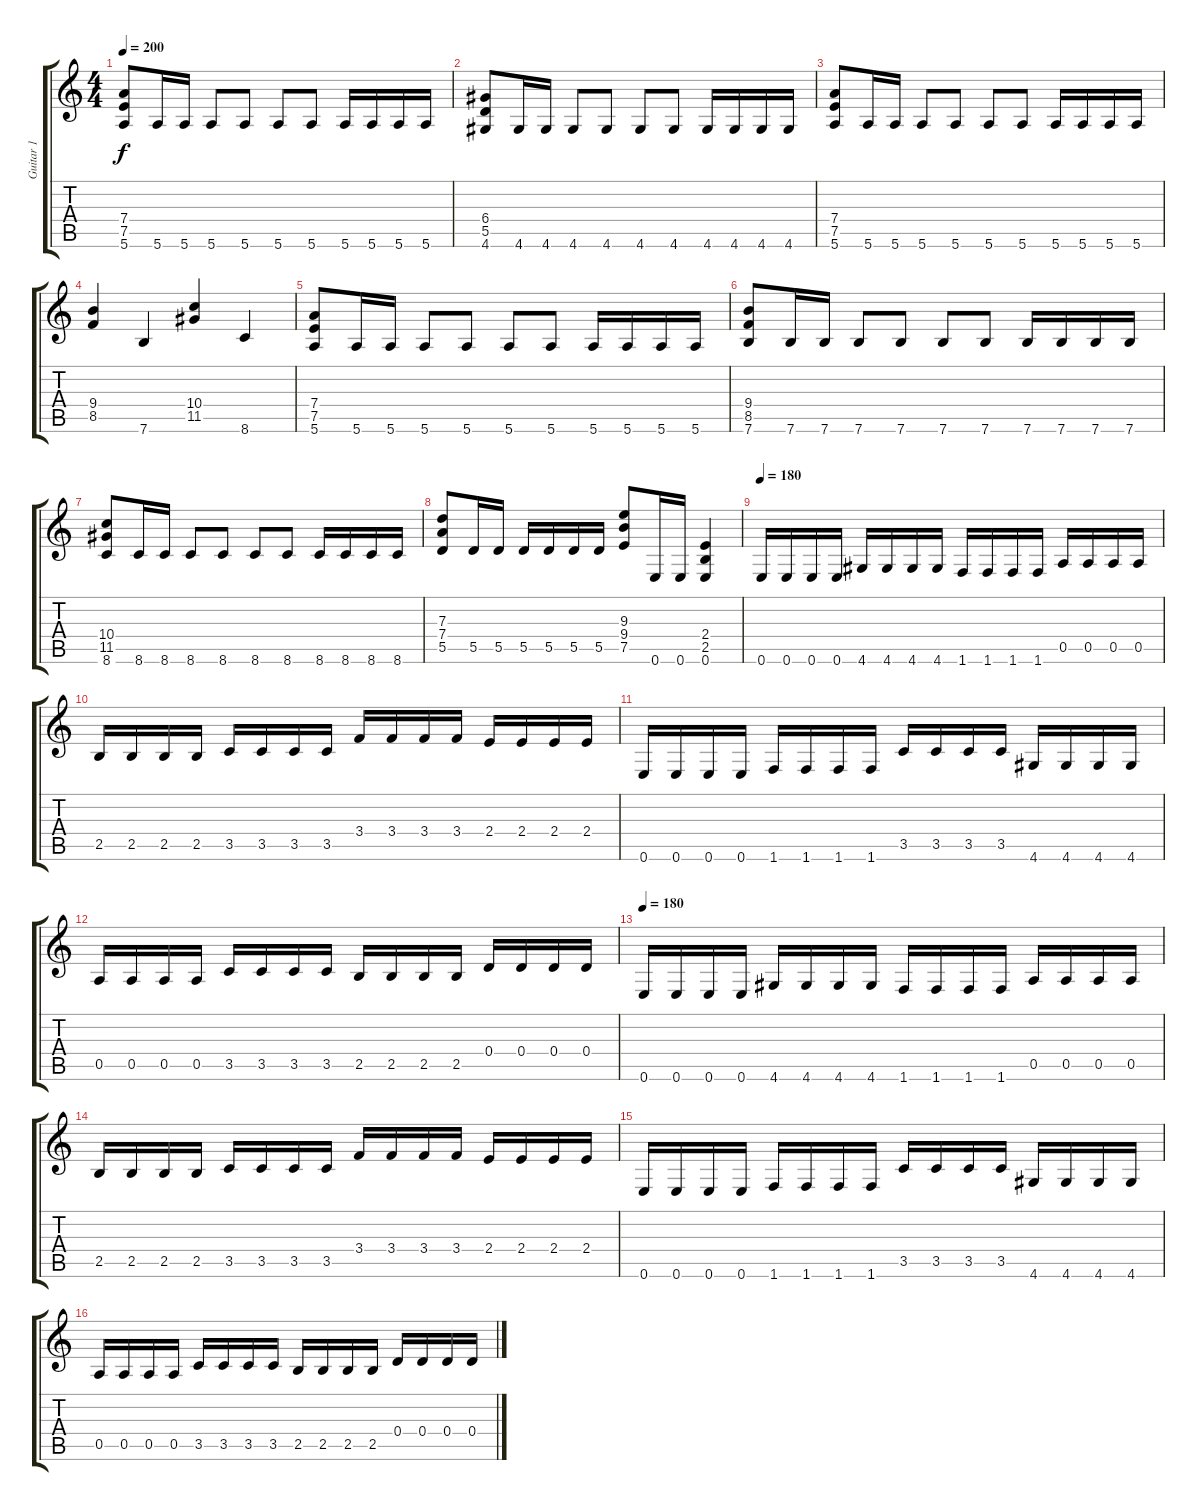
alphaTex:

\track ("Guitar 1" "Guitar 1") {instrument distortionguitar}
\staff {score tabs}
\tuning (E4 B3 G3 D3 A2 E2) {hide}
\ts (4 4)
\tempo 200
\clef g2
\ks c
(7.4 7.5 5.6).8{dy f} 5.6.16 5.6.16 5.6.8 5.6.8 5.6.8 5.6.8 5.6.16 5.6.16 5.6.16 5.6.16 |
(6.4 5.5 4.6).8 4.6.16 4.6.16 4.6.8 4.6.8 4.6.8 4.6.8 4.6.16 4.6.16 4.6.16 4.6.16 |
(7.4 7.5 5.6).8 5.6.16 5.6.16 5.6.8 5.6.8 5.6.8 5.6.8 5.6.16 5.6.16 5.6.16 5.6.16 |
(9.4 8.5).4 7.6.4 (10.4 11.5).4 8.6.4 |
(7.4 7.5 5.6).8 5.6.16 5.6.16 5.6.8 5.6.8 5.6.8 5.6.8 5.6.16 5.6.16 5.6.16 5.6.16 |
(9.4 8.5 7.6).8 7.6.16 7.6.16 7.6.8 7.6.8 7.6.8 7.6.8 7.6.16 7.6.16 7.6.16 7.6.16 |
(10.4 11.5 8.6).8 8.6.16 8.6.16 8.6.8 8.6.8 8.6.8 8.6.8 8.6.16 8.6.16 8.6.16 8.6.16 |
(7.3 7.4 5.5).8 5.5.16 5.5.16 5.5.16 5.5.16 5.5.16 5.5.16 (9.3 9.4 7.5).8 0.6.16 0.6.16 (2.4 2.5 0.6).4 |
\tempo 180
0.6.16{volume 16} 0.6.16 0.6.16 0.6.16 4.6.16 4.6.16 4.6.16 4.6.16 1.6.16 1.6.16 1.6.16 1.6.16 0.5.16 0.5.16 0.5.16 0.5.16 |
2.5.16 2.5.16 2.5.16 2.5.16 3.5.16 3.5.16 3.5.16 3.5.16 3.4.16 3.4.16 3.4.16 3.4.16 2.4.16 2.4.16 2.4.16 2.4.16 |
0.6.16 0.6.16 0.6.16 0.6.16 1.6.16 1.6.16 1.6.16 1.6.16 3.5.16 3.5.16 3.5.16 3.5.16 4.6.16 4.6.16 4.6.16 4.6.16 |
0.5.16 0.5.16 0.5.16 0.5.16 3.5.16 3.5.16 3.5.16 3.5.16 2.5.16 2.5.16 2.5.16 2.5.16 0.4.16 0.4.16 0.4.16 0.4.16 |
\tempo 180
0.6.16{volume 16} 0.6.16 0.6.16 0.6.16 4.6.16 4.6.16 4.6.16 4.6.16 1.6.16 1.6.16 1.6.16 1.6.16 0.5.16 0.5.16 0.5.16 0.5.16 |
2.5.16 2.5.16 2.5.16 2.5.16 3.5.16 3.5.16 3.5.16 3.5.16 3.4.16 3.4.16 3.4.16 3.4.16 2.4.16 2.4.16 2.4.16 2.4.16 |
0.6.16 0.6.16 0.6.16 0.6.16 1.6.16 1.6.16 1.6.16 1.6.16 3.5.16 3.5.16 3.5.16 3.5.16 4.6.16 4.6.16 4.6.16 4.6.16 |
0.5.16 0.5.16 0.5.16 0.5.16 3.5.16 3.5.16 3.5.16 3.5.16 2.5.16 2.5.16 2.5.16 2.5.16 0.4.16 0.4.16 0.4.16 0.4.16
